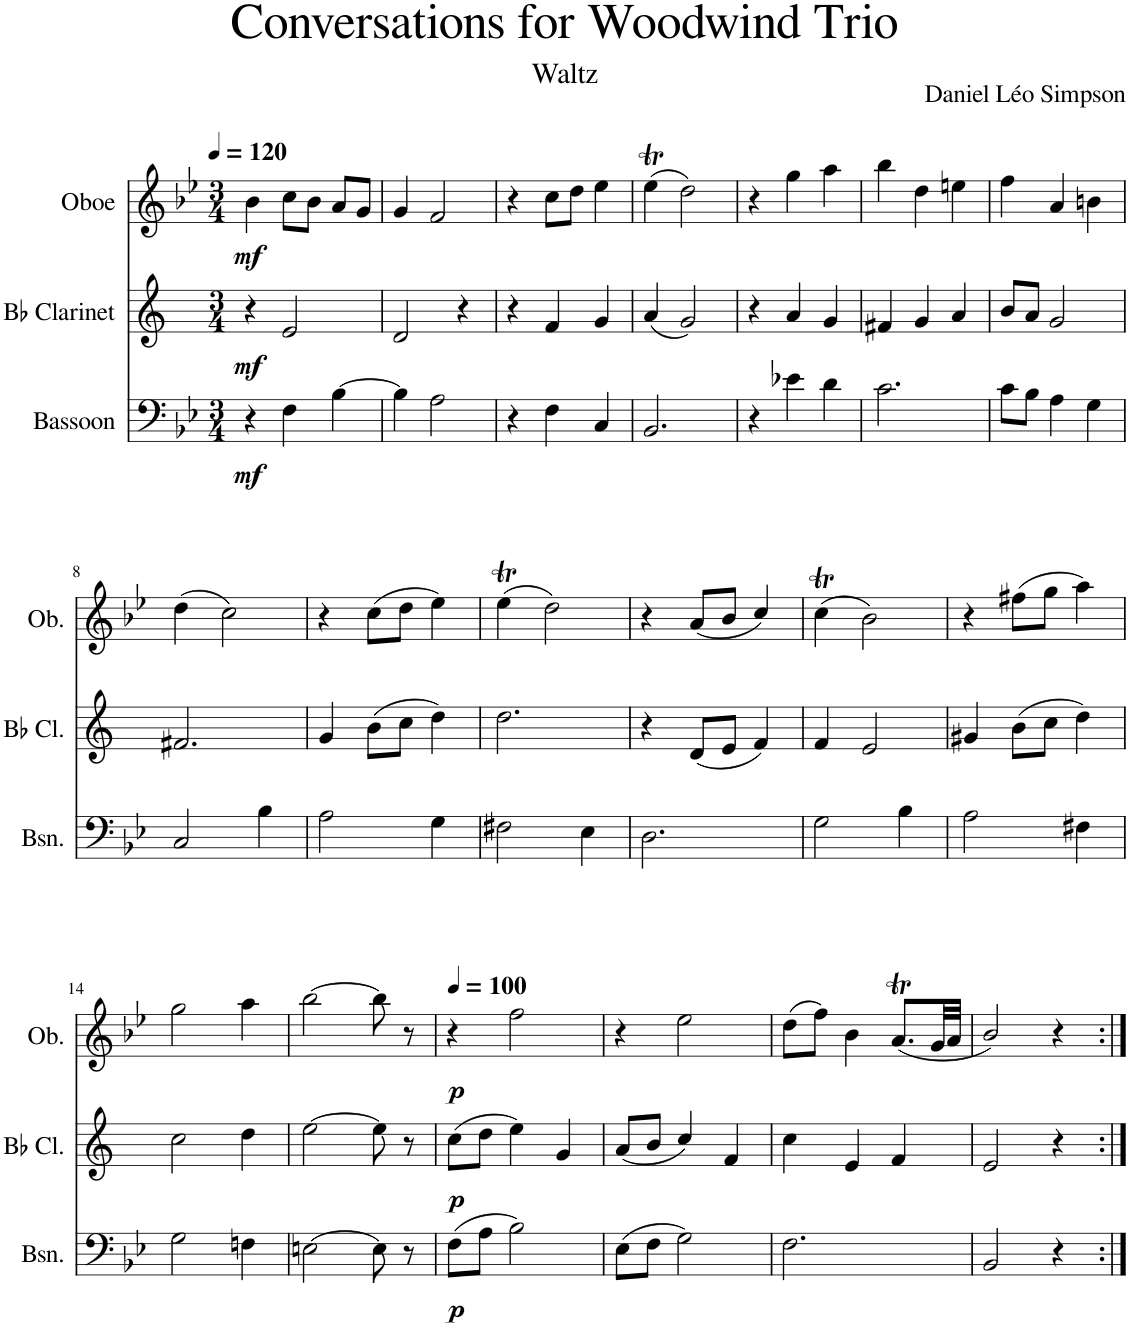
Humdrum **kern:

**kern	**dynam	**kern	**dynam	**kern	**dynam
*part3	*part3	*part2	*part2	*part1	*part1
*staff3	*staff3	*staff2	*staff2	*staff1	*staff1
*I"Bassoon	*	*I"Bb Clarinet	*	*I"Oboe	*
*I'Bsn.	*	*I'Bb Cl.	*	*I'Ob.	*
*clefF4	*	*clefG2	*	*clefG2	*
*	*	*Trd1c2	*	*	*
*k[b-e-]	*	*k[]	*	*k[b-e-]	*
*M3/4	*	*M3/4	*	*M3/4	*
*MM120	*	*MM120	*	*MM120	*
=1	=1	=1	=1	=1	=1
!	!LO:DY:b	!	!LO:DY:b	!	!LO:DY:b
4r	mf	4r	mf	4b-\	mf
4F\	.	2e/	.	8cc\L	.
.	.	.	.	8b-\J	.
[4B-\	.	.	.	8a/L	.
.	.	.	.	8g/J	.
=2	=2	=2	=2	=2	=2
4B-\]	.	2d/	.	4g/	.
2A\	.	.	.	2f/	.
.	.	4r	.	.	.
=3	=3	=3	=3	=3	=3
4r	.	4r	.	4r	.
4F\	.	4f/	.	8cc\L	.
.	.	.	.	8dd\J	.
4C/	.	4g/	.	4ee-\	.
=4	=4	=4	=4	=4	=4
2.BB-/	.	(4a/	.	(4ee-T\	.
.	.	2g/)	.	2dd\)	.
=5	=5	=5	=5	=5	=5
4r	.	4r	.	4r	.
4e-X\	.	4a/	.	4gg\	.
4d\	.	4g/	.	4aa\	.
=6	=6	=6	=6	=6	=6
2.c\	.	4f#X/	.	4bb-\	.
.	.	4g/	.	4dd\	.
.	.	4a/	.	4een\	.
=7	=7	=7	=7	=7	=7
8c\L	.	8b/L	.	4ff\	.
8B-\J	.	8a/J	.	.	.
4A\	.	2g/	.	4a/	.
4G\	.	.	.	4bn\	.
!!LO:LB:g=z
=8	=8	=8	=8	=8	=8
2C/	.	2.f#X/	.	(4dd\	.
.	.	.	.	2cc\)	.
4B-\	.	.	.	.	.
=9	=9	=9	=9	=9	=9
2A\	.	4g/	.	4r	.
.	.	(8b\L	.	(8cc\L	.
.	.	8cc\J	.	8dd\J	.
4G\	.	4dd\)	.	4ee-\)	.
=10	=10	=10	=10	=10	=10
2F#X\	.	2.dd\	.	(4ee-T\	.
.	.	.	.	2dd\)	.
4E-\	.	.	.	.	.
=11	=11	=11	=11	=11	=11
2.D\	.	4r	.	4r	.
.	.	(8d/L	.	(8a/L	.
.	.	8e/J	.	8b-/J	.
.	.	4f/)	.	4cc/)	.
=12	=12	=12	=12	=12	=12
2G\	.	4f/	.	(4ccT\	.
.	.	2e/	.	2b-\)	.
4B-\	.	.	.	.	.
=13	=13	=13	=13	=13	=13
2A\	.	4g#X/	.	4r	.
.	.	(8b\L	.	(8ff#X\L	.
.	.	8cc\J	.	8gg\J	.
4F#X\	.	4dd\)	.	4aa\)	.
!!LO:LB:g=z
=14	=14	=14	=14	=14	=14
2G\	.	2cc\	.	2gg\	.
4Fn\	.	4dd\	.	4aa\	.
=15	=15	=15	=15	=15	=15
[2En\	.	[2ee\	.	[2bb-\	.
8E\]	.	8ee\]	.	8bb-\]	.
8r	.	8r	.	8r	.
=16	=16	=16	=16	=16	=16
*	*	*	*	*MM100	*
!	!LO:DY:b	!	!LO:DY:b	!	!LO:DY:b
(8F\L	p	(8cc\L	p	4r	p
8A\J	.	8dd\J	.	.	.
2B-\)	.	4ee\)	.	2ff\	.
.	.	4g/	.	.	.
=17	=17	=17	=17	=17	=17
(8E-\L	.	(8a/L	.	4r	.
8F\J	.	8b/J	.	.	.
2G\)	.	4cc/)	.	2ee-\	.
.	.	4f/	.	.	.
=18	=18	=18	=18	=18	=18
2.F\	.	4cc\	.	(8dd\L	.
.	.	.	.	8ff\J)	.
.	.	4e/	.	4b-\	.
.	.	4f/	.	(8.at/L	.
.	.	.	.	32g/LL	.
.	.	.	.	32a/JJJ	.
=19	=19	=19	=19	=19	=19
2BB-/	.	2e/	.	2b-/)	.
4r	.	4r	.	4r	.
=:|!	=:|!	=:|!	=:|!	=:|!	=:|!
*-	*-	*-	*-	*-	*-
